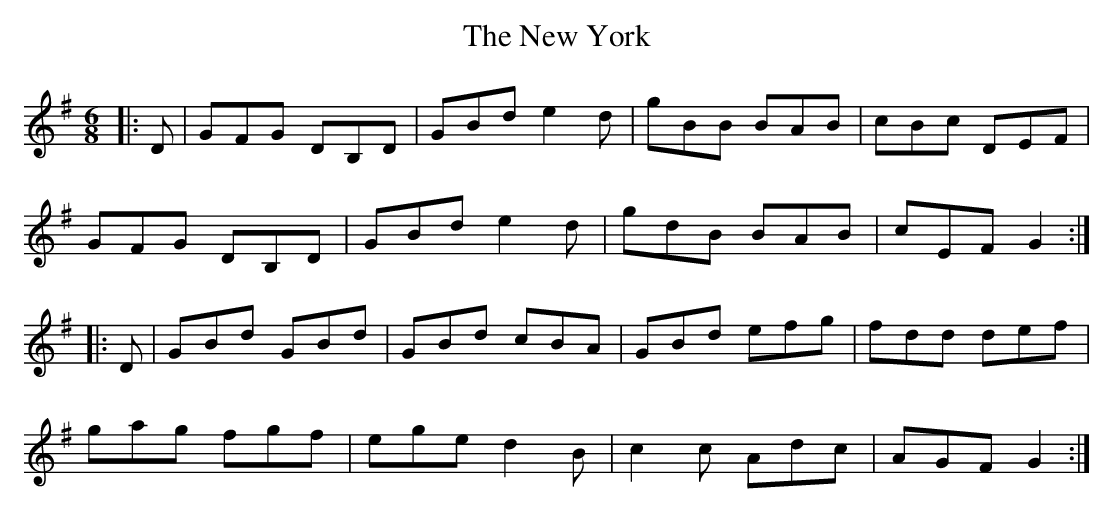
X:1
T: The New York
M: 6/8
L: 1/8
K: Gmaj
|:D|GFG DB,D|GBd e2d|gBB BAB|cBc DEF|
GFG DB,D|GBd e2d|gdB BAB|cEF G2:|
|:D|GBd GBd|GBd cBA|GBd efg|fdd def|
gag fgf|ege d2B|c2c Adc|AGF G2:|
